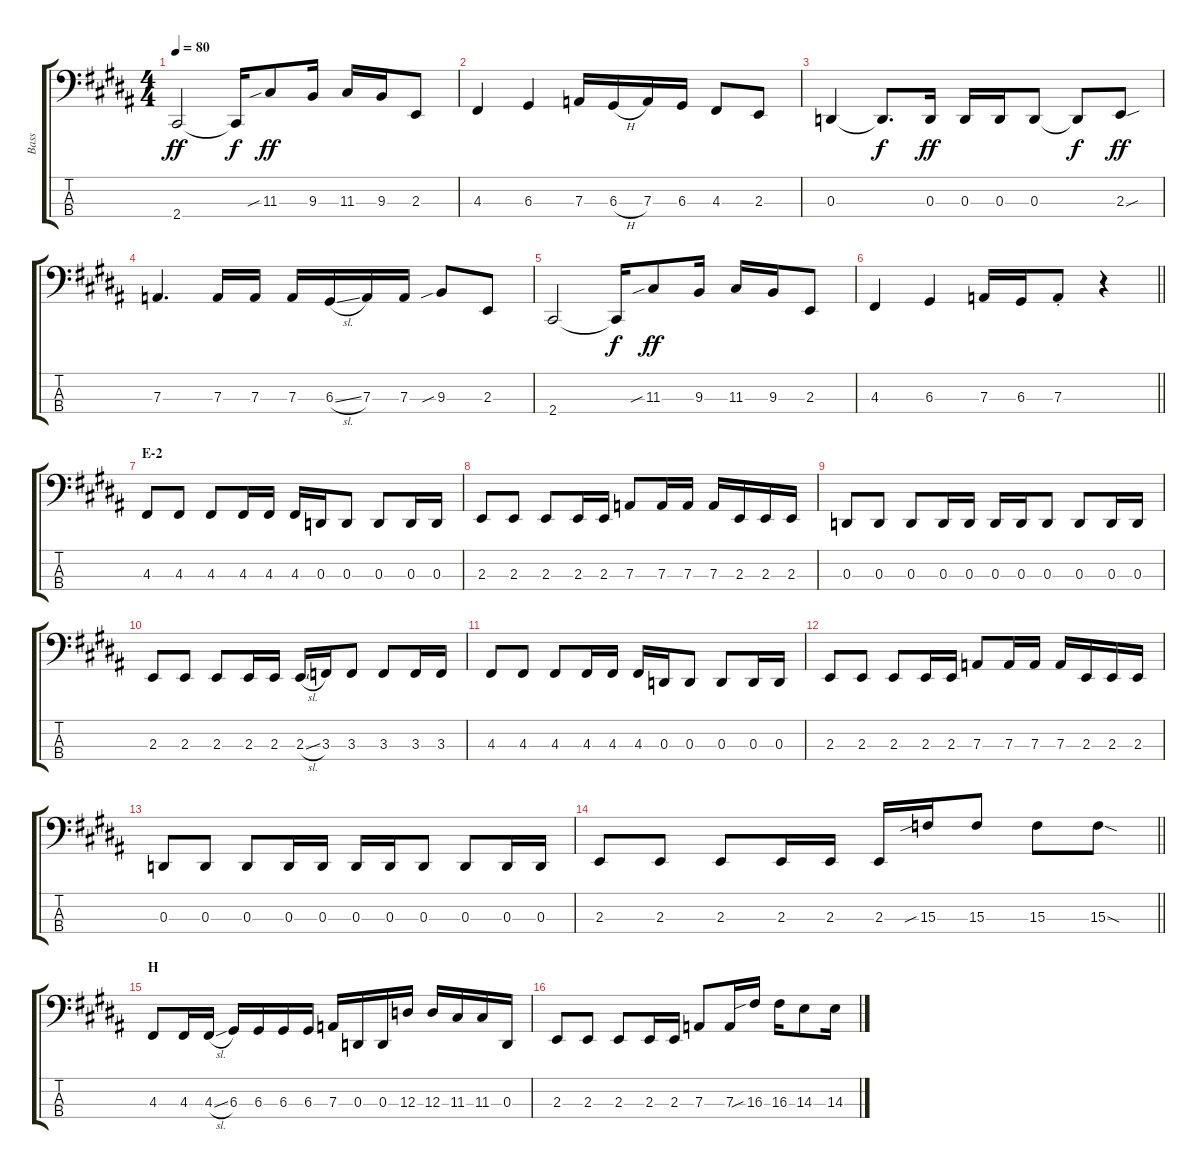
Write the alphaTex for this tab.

\track ("Bass" "Bass") {instrument electricbasspick}
\staff {score tabs}
\tuning (C2 G1 D1 B0) {hide}
\ts (4 4)
\tempo 80
\clef f4
\ks b
2.4.2{dy ff} 2.4{t}.16{dy f} 11.3{sib}.8{dy ff} 9.3.16 11.3.16 9.3.16 2.3.8 |
4.3.4 6.3.4 7.3.16 6.3{h}.16 7.3.16 6.3.16 4.3.8 2.3.8 |
0.3.4 0.3{t}.8{d dy f} 0.3.16{dy ff} 0.3.16 0.3.16 0.3.8 0.3{t}.8{dy f} 2.3{sou}.8{dy ff} |
7.3.4{d} 7.3.16 7.3.16 7.3.16 6.3{sl}.16 7.3.16 7.3.16 9.3{sib}.8 2.3.8 |
2.4.2 2.4{t}.16{dy f} 11.3{sib}.8{dy ff} 9.3.16 11.3.16 9.3.16 2.3.8 |
\barLineRight lightlight
4.3.4 6.3.4 7.3.16 6.3.16 7.3{st}.8 r.4 |
\section ("" "E-2")
4.3.8 4.3.8 4.3.8 4.3.16 4.3.16 4.3.16 0.3.16 0.3.8 0.3.8 0.3.16 0.3.16 |
2.3.8 2.3.8 2.3.8 2.3.16 2.3.16 7.3.8 7.3.16 7.3.16 7.3.16 2.3.16 2.3.16 2.3.16 |
0.3.8 0.3.8 0.3.8 0.3.16 0.3.16 0.3.16 0.3.16 0.3.8 0.3.8 0.3.16 0.3.16 |
2.3.8 2.3.8 2.3.8 2.3.16 2.3.16 2.3{sl}.16 3.3.16 3.3.8 3.3.8 3.3.16 3.3.16 |
4.3.8 4.3.8 4.3.8 4.3.16 4.3.16 4.3.16 0.3.16 0.3.8 0.3.8 0.3.16 0.3.16 |
2.3.8 2.3.8 2.3.8 2.3.16 2.3.16 7.3.8 7.3.16 7.3.16 7.3.16 2.3.16 2.3.16 2.3.16 |
0.3.8 0.3.8 0.3.8 0.3.16 0.3.16 0.3.16 0.3.16 0.3.8 0.3.8 0.3.16 0.3.16 |
\barLineRight lightlight
2.3.8 2.3.8 2.3.8 2.3.16 2.3.16 2.3.16 15.3{sib}.16 15.3.8 15.3.8 15.3{sod}.8 |
\section ("" "H")
4.3.8 4.3.16 4.3{sl}.16 6.3.16 6.3.16 6.3.16 6.3.16 7.3.16 0.3.16 0.3.16 12.3.16 12.3.16 11.3.16 11.3.16 0.3.16 |
2.3.8 2.3.8 2.3.8 2.3.16 2.3.16 7.3.8 7.3.16 16.3{sib}.16 16.3.16 14.3.8 14.3.16
